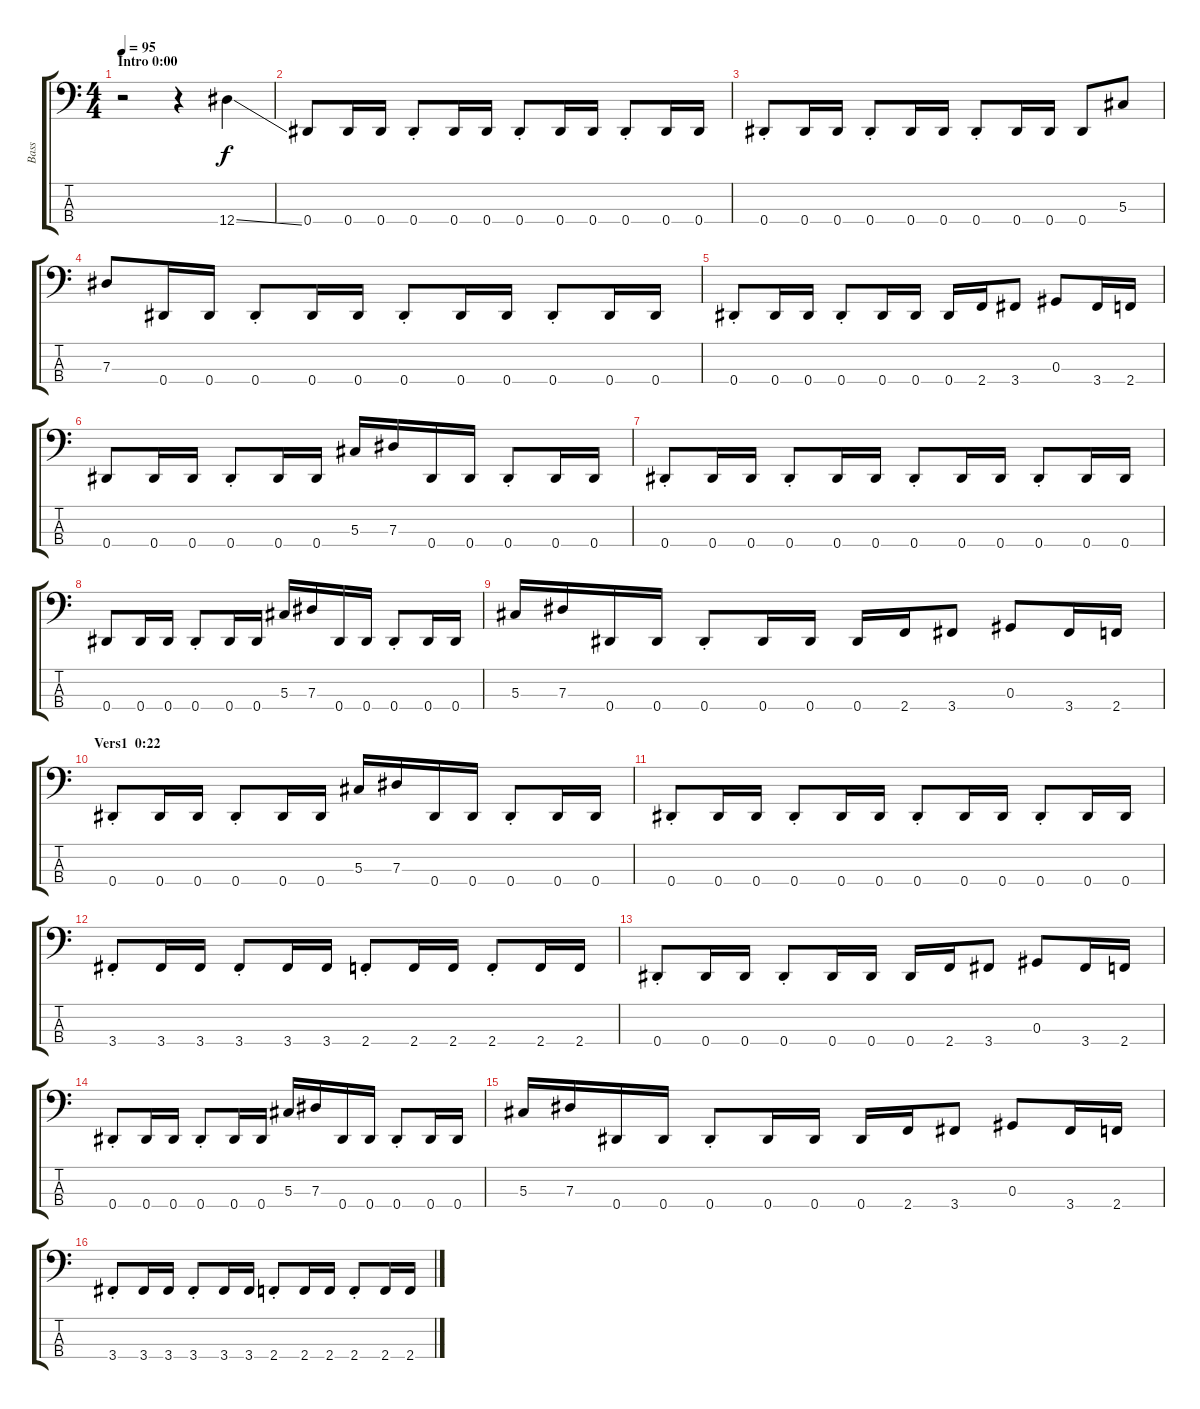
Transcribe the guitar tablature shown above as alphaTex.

\track ("Bass" "Bass") {instrument electricbasspick}
\staff {score tabs}
\tuning (Gb2 Db2 Ab1 Eb1) {hide}
\ts (4 4)
\section ("" "Intro 0:00")
\tempo 95
\clef f4
\ks c
r.2{dy f instrument electricbasspick} r.4 12.4{ss}.4 |
0.4.8 0.4.16 0.4.16 0.4{st}.8 0.4.16 0.4.16 0.4{st}.8 0.4.16 0.4.16 0.4{st}.8 0.4.16 0.4.16 |
0.4{st}.8 0.4.16 0.4.16 0.4{st}.8 0.4.16 0.4.16 0.4{st}.8 0.4.16 0.4.16 0.4.8 5.3.8 |
7.3.8 0.4.16 0.4.16 0.4{st}.8 0.4.16 0.4.16 0.4{st}.8 0.4.16 0.4.16 0.4{st}.8 0.4.16 0.4.16 |
0.4{st}.8 0.4.16 0.4.16 0.4{st}.8 0.4.16 0.4.16 0.4.16 2.4.16 3.4.8 0.3.8 3.4.16 2.4.16 |
0.4.8 0.4.16 0.4.16 0.4{st}.8 0.4.16 0.4.16 5.3.16 7.3.16 0.4.16 0.4.16 0.4{st}.8 0.4.16 0.4.16 |
0.4{st}.8 0.4.16 0.4.16 0.4{st}.8 0.4.16 0.4.16 0.4{st}.8 0.4.16 0.4.16 0.4{st}.8 0.4.16 0.4.16 |
0.4.8 0.4.16 0.4.16 0.4{st}.8 0.4.16 0.4.16 5.3.16 7.3.16 0.4.16 0.4.16 0.4{st}.8 0.4.16 0.4.16 |
5.3.16 7.3.16 0.4.16 0.4.16 0.4{st}.8 0.4.16 0.4.16 0.4.16 2.4.16 3.4.8 0.3.8 3.4.16 2.4.16 |
\section ("" "Vers1  0:22")
0.4{st}.8 0.4.16 0.4.16 0.4{st}.8 0.4.16 0.4.16 5.3.16 7.3.16 0.4.16 0.4.16 0.4{st}.8 0.4.16 0.4.16 |
0.4{st}.8 0.4.16 0.4.16 0.4{st}.8 0.4.16 0.4.16 0.4{st}.8 0.4.16 0.4.16 0.4{st}.8 0.4.16 0.4.16 |
3.4{st}.8 3.4.16 3.4.16 3.4{st}.8 3.4.16 3.4.16 2.4{st}.8 2.4.16 2.4.16 2.4{st}.8 2.4.16 2.4.16 |
0.4{st}.8 0.4.16 0.4.16 0.4{st}.8 0.4.16 0.4.16 0.4.16 2.4.16 3.4.8 0.3.8 3.4.16 2.4.16 |
0.4{st}.8 0.4.16 0.4.16 0.4{st}.8 0.4.16 0.4.16 5.3.16 7.3.16 0.4.16 0.4.16 0.4{st}.8 0.4.16 0.4.16 |
5.3.16 7.3.16 0.4.16 0.4.16 0.4{st}.8 0.4.16 0.4.16 0.4.16 2.4.16 3.4.8 0.3.8 3.4.16 2.4.16 |
3.4{st}.8 3.4.16 3.4.16 3.4{st}.8 3.4.16 3.4.16 2.4{st}.8 2.4.16 2.4.16 2.4{st}.8 2.4.16 2.4.16
